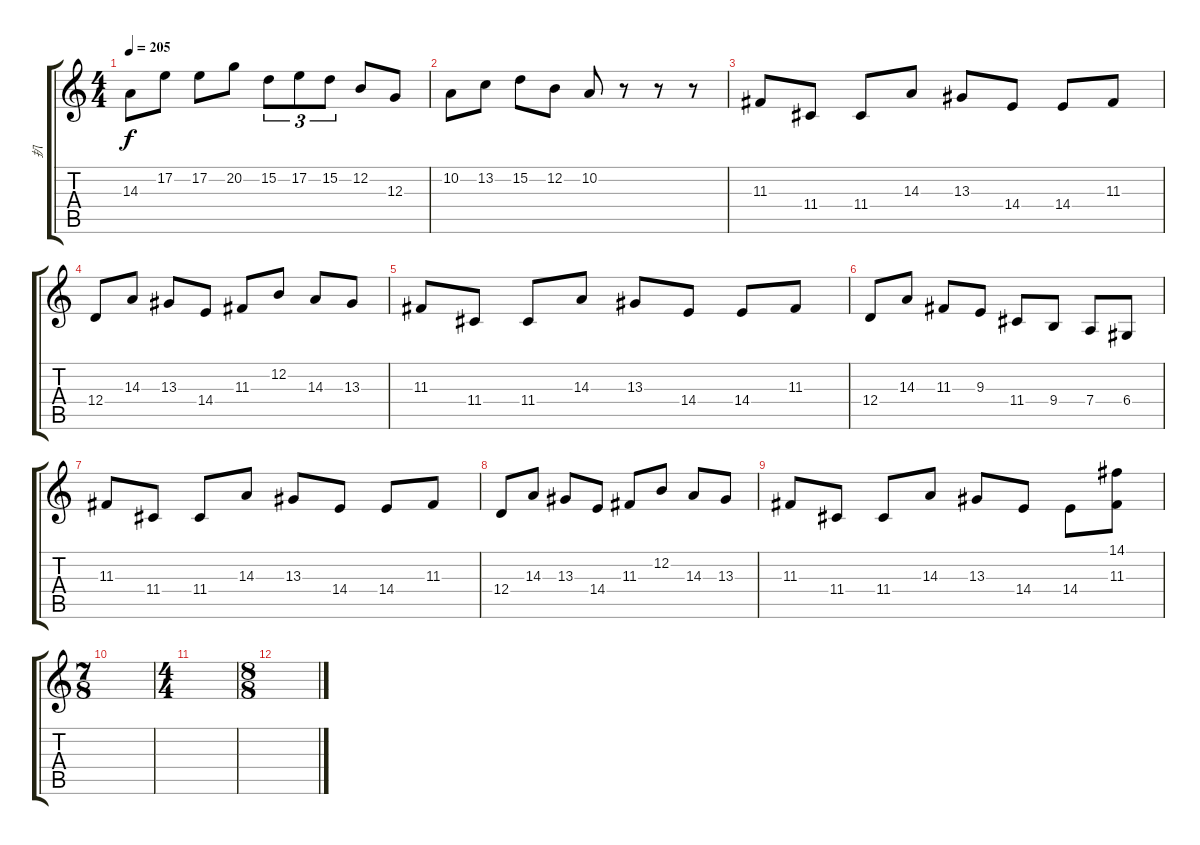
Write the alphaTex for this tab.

\track ("扒" "扒") {instrument viola}
\staff {score tabs}
\tuning (E4 B3 G3 D3 A2 E2) {hide}
\ts (4 4)
\tempo 205
\clef g2
\ks c
14.3.8{dy f} 17.2.8 17.2.8 20.2.8 15.2.8{tu (3 2)} 17.2.8{tu (3 2)} 15.2.8{tu (3 2)} 12.2.8 12.3.8 |
10.2.8 13.2.8 15.2.8 12.2.8 10.2.8 r.8 r.8 r.8 |
11.3.8 11.4.8 11.4.8 14.3.8 13.3.8 14.4.8 14.4.8 11.3.8 |
12.4.8 14.3.8 13.3.8 14.4.8 11.3.8 12.2.8 14.3.8 13.3.8 |
11.3.8 11.4.8 11.4.8 14.3.8 13.3.8 14.4.8 14.4.8 11.3.8 |
12.4.8 14.3.8 11.3.8 9.3.8 11.4.8 9.4.8 7.4.8 6.4.8 |
11.3.8 11.4.8 11.4.8 14.3.8 13.3.8 14.4.8 14.4.8 11.3.8 |
12.4.8 14.3.8 13.3.8 14.4.8 11.3.8 12.2.8 14.3.8 13.3.8 |
11.3.8 11.4.8 11.4.8 14.3.8 13.3.8 14.4.8 14.4.8 (14.1 11.3).8 |
\ts (7 8)
|
\ts (4 4)
|
\ts (8 8)
